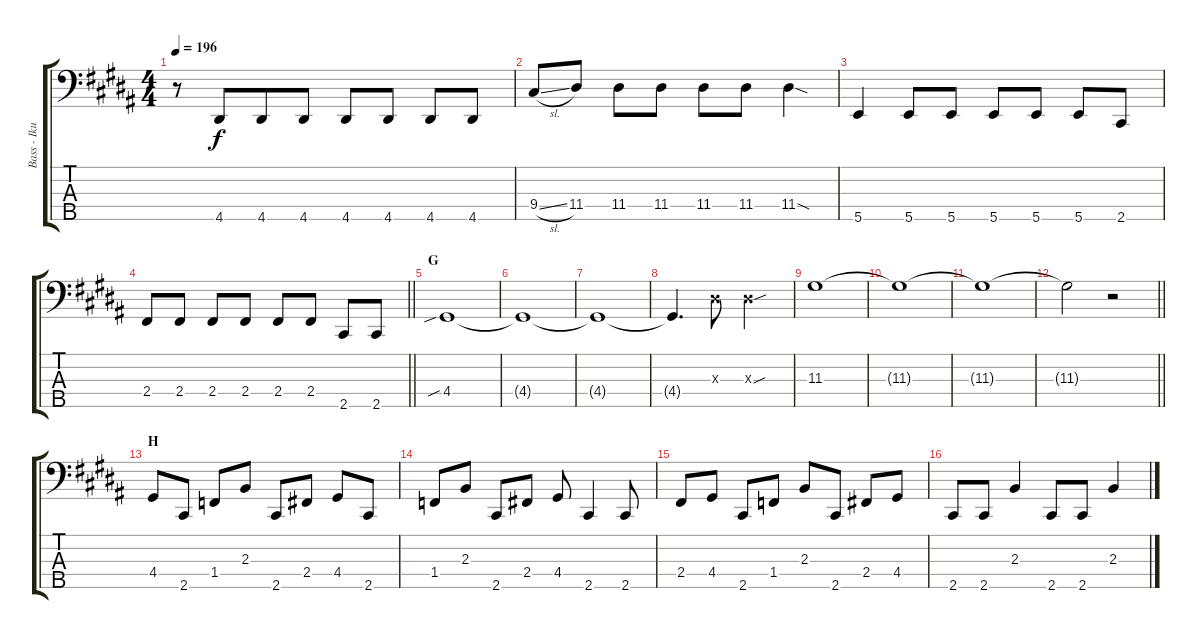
\track ("Bass - Ikuo" "Bass - Iku") {instrument electricbasspick}
\staff {score tabs}
\tuning (G2 D2 A1 E1 B0) {hide}
\ts (4 4)
\tempo 196
\clef f4
\ks b
r.8{dy f} 4.5.8{beam merge} 4.5.8 4.5.8 4.5.8 4.5.8 4.5.8 4.5.8 |
9.4{sl}.8 11.4.8 11.4.8 11.4.8 11.4.8 11.4.8 11.4{sod}.4 |
5.5.4 5.5.8 5.5.8 5.5.8 5.5.8 5.5.8 2.5.8 |
\barLineRight lightlight
2.4.8 2.4.8 2.4.8 2.4.8 2.4.8 2.4.8 2.5.8 2.5.8 |
\section ("" "G")
4.4{sib}.1 |
4.4{t}.1 |
4.4{t}.1 |
4.4{t}.4{d} 6.3{x}.8 6.3{sou x}.2 |
11.3.1 |
11.3{t}.1 |
11.3{t}.1 |
\barLineRight lightlight
11.3{t}.2 r.2 |
\section ("" "H")
4.4.8 2.5.8 1.4.8 2.3.8 2.5.8 2.4.8 4.4.8 2.5.8 |
1.4.8 2.3.8 2.5.8 2.4.8 4.4.8 2.5.4 2.5.8 |
2.4.8 4.4.8 2.5.8 1.4.8 2.3.8 2.5.8 2.4.8 4.4.8 |
2.5.8 2.5.8 2.3.4 2.5.8 2.5.8 2.3.4
